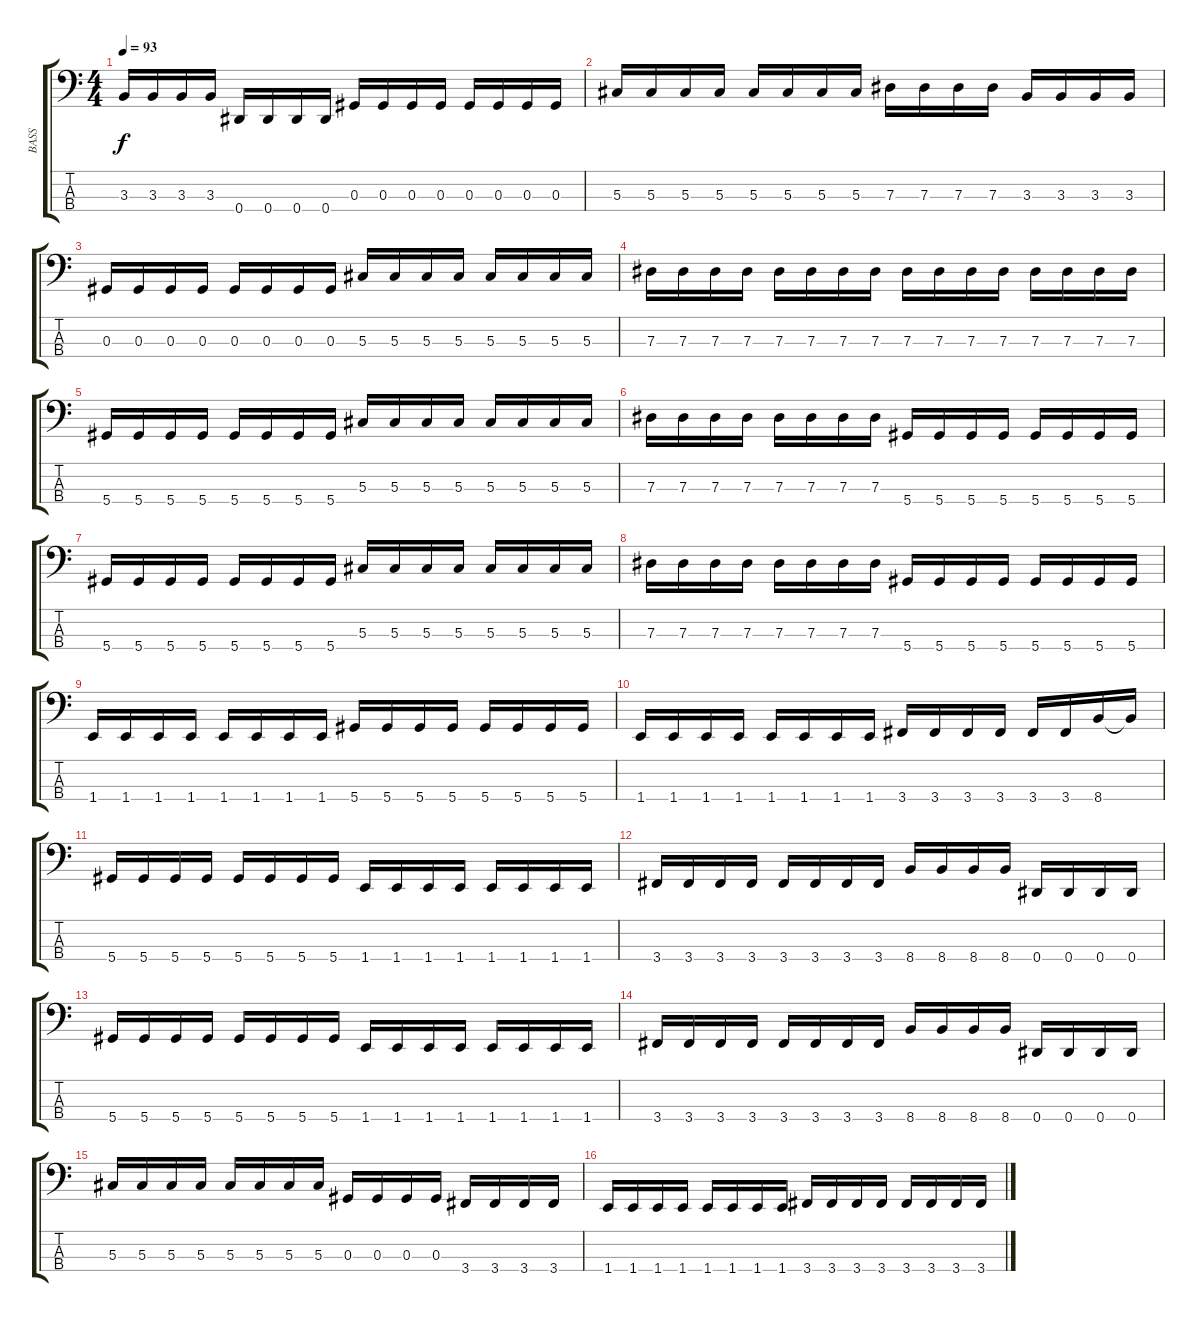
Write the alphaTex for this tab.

\track ("BASS" "BASS") {instrument electricbasspick}
\staff {score tabs}
\tuning (Gb2 Db2 Ab1 Eb1) {hide}
\ts (4 4)
\tempo 93
\clef f4
\ks c
3.3.16{dy f} 3.3.16 3.3.16 3.3.16 0.4.16 0.4.16 0.4.16 0.4.16 0.3.16 0.3.16 0.3.16 0.3.16 0.3.16 0.3.16 0.3.16 0.3.16 |
5.3.16 5.3.16 5.3.16 5.3.16 5.3.16 5.3.16 5.3.16 5.3.16 7.3.16 7.3.16 7.3.16 7.3.16 3.3.16 3.3.16 3.3.16 3.3.16 |
0.3.16 0.3.16 0.3.16 0.3.16 0.3.16 0.3.16 0.3.16 0.3.16 5.3.16 5.3.16 5.3.16 5.3.16 5.3.16 5.3.16 5.3.16 5.3.16 |
7.3.16 7.3.16 7.3.16 7.3.16 7.3.16 7.3.16 7.3.16 7.3.16 7.3.16 7.3.16 7.3.16 7.3.16 7.3.16 7.3.16 7.3.16 7.3.16 |
5.4.16 5.4.16 5.4.16 5.4.16 5.4.16 5.4.16 5.4.16 5.4.16 5.3.16 5.3.16 5.3.16 5.3.16 5.3.16 5.3.16 5.3.16 5.3.16 |
7.3.16 7.3.16 7.3.16 7.3.16 7.3.16 7.3.16 7.3.16 7.3.16 5.4.16 5.4.16 5.4.16 5.4.16 5.4.16 5.4.16 5.4.16 5.4.16 |
5.4.16 5.4.16 5.4.16 5.4.16 5.4.16 5.4.16 5.4.16 5.4.16 5.3.16 5.3.16 5.3.16 5.3.16 5.3.16 5.3.16 5.3.16 5.3.16 |
7.3.16 7.3.16 7.3.16 7.3.16 7.3.16 7.3.16 7.3.16 7.3.16 5.4.16 5.4.16 5.4.16 5.4.16 5.4.16 5.4.16 5.4.16 5.4.16 |
1.4.16 1.4.16 1.4.16 1.4.16 1.4.16 1.4.16 1.4.16 1.4.16 5.4.16 5.4.16 5.4.16 5.4.16 5.4.16 5.4.16 5.4.16 5.4.16 |
1.4.16 1.4.16 1.4.16 1.4.16 1.4.16 1.4.16 1.4.16 1.4.16 3.4.16 3.4.16 3.4.16 3.4.16 3.4.16 3.4.16 8.4.16 8.4{t}.16 |
5.4.16 5.4.16 5.4.16 5.4.16 5.4.16 5.4.16 5.4.16 5.4.16 1.4.16 1.4.16 1.4.16 1.4.16 1.4.16 1.4.16 1.4.16 1.4.16 |
3.4.16 3.4.16 3.4.16 3.4.16 3.4.16 3.4.16 3.4.16 3.4.16 8.4.16 8.4.16 8.4.16 8.4.16 0.4.16 0.4.16 0.4.16 0.4.16 |
5.4.16 5.4.16 5.4.16 5.4.16 5.4.16 5.4.16 5.4.16 5.4.16 1.4.16 1.4.16 1.4.16 1.4.16 1.4.16 1.4.16 1.4.16 1.4.16 |
3.4.16 3.4.16 3.4.16 3.4.16 3.4.16 3.4.16 3.4.16 3.4.16 8.4.16 8.4.16 8.4.16 8.4.16 0.4.16 0.4.16 0.4.16 0.4.16 |
5.3.16 5.3.16 5.3.16 5.3.16 5.3.16 5.3.16 5.3.16 5.3.16 0.3.16 0.3.16 0.3.16 0.3.16 3.4.16 3.4.16 3.4.16 3.4.16 |
1.4.16 1.4.16 1.4.16 1.4.16 1.4.16 1.4.16 1.4.16 1.4.16 3.4.16 3.4.16 3.4.16 3.4.16 3.4.16 3.4.16 3.4.16 3.4.16
